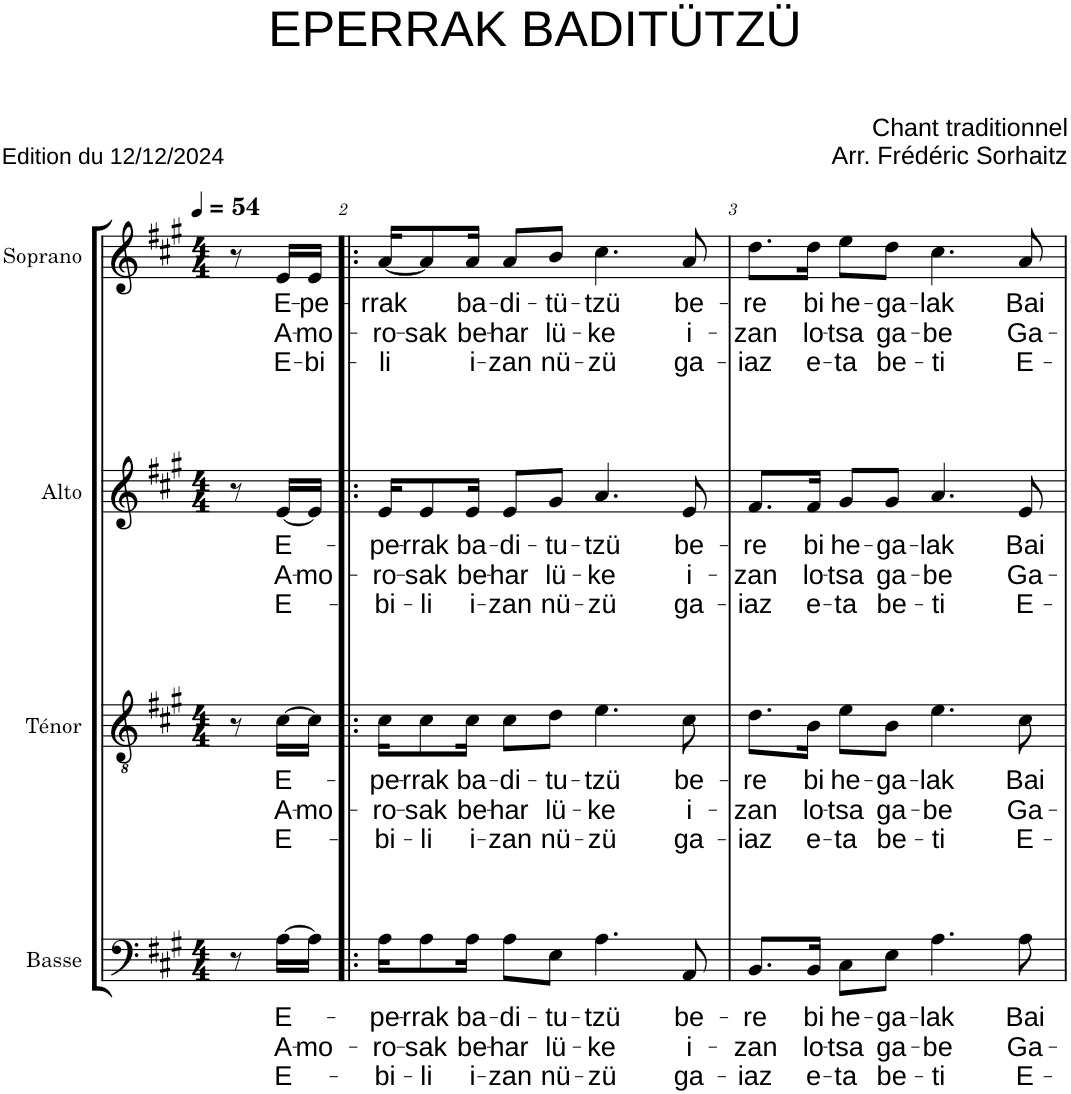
**kern	**text	**text	**text	**kern	**text	**text	**text	**kern	**text	**text	**text	**kern	**text	**text	**text
*part4	*part4	*part4	*part4	*part3	*part3	*part3	*part3	*part2	*part2	*part2	*part2	*part1	*part1	*part1	*part1
*staff4	*staff4	*staff4	*staff4	*staff3	*staff3	*staff3	*staff3	*staff2	*staff2	*staff2	*staff2	*staff1	*staff1	*staff1	*staff1
*I"Basse	*	*	*	*I"Ténor	*	*	*	*I"Alto	*	*	*	*I"Soprano	*	*	*
*I'B.	*	*	*	*I'T.	*	*	*	*I'A.	*	*	*	*I'S.	*	*	*
*clefF4	*	*	*	*clefGv2	*	*	*	*clefG2	*	*	*	*clefG2	*	*	*
*k[f#c#g#]	*	*	*	*k[f#c#g#]	*	*	*	*k[f#c#g#]	*	*	*	*k[f#c#g#]	*	*	*
*M4/4	*	*	*	*M4/4	*	*	*	*M4/4	*	*	*	*M4/4	*	*	*
*MM54	*	*	*	*MM54	*	*	*	*MM54	*	*	*	*MM54	*	*	*
=1	=1	=1	=1	=1	=1	=1	=1	=1	=1	=1	=1	=1	=1	=1	=1
8r	.	.	.	8r	.	.	.	8r	.	.	.	8r	.	.	.
!	!LO:LY:b	!LO:LY:b	!LO:LY:b	!	!LO:LY:b	!LO:LY:b	!LO:LY:b	!	!LO:LY:b	!LO:LY:b	!LO:LY:b	!	!LO:LY:b	!LO:LY:b	!LO:LY:b
[16A\LL	-E-	A-	E-	[16c#\LL	-E-	A-	E-	[16e/LL	-E-	A-	E-	16e/LL	-E-	A-	E-
!	!	!LO:LY:b	!	!	!	!LO:LY:b	!	!	!	!LO:LY:b	!	!	!LO:LY:b	!LO:LY:b	!LO:LY:b
16A\JJ]	.	-mo-	.	16c#\JJ]	.	-mo-	.	16e/JJ]	.	-mo-	.	16e/JJ	-pe-	-mo-	-bi-
=2!|:	=2!|:	=2!|:	=2!|:	=2!|:	=2!|:	=2!|:	=2!|:	=2!|:	=2!|:	=2!|:	=2!|:	=2!|:	=2!|:	=2!|:	=2!|:
!	!LO:LY:b	!LO:LY:b	!LO:LY:b	!	!LO:LY:b	!LO:LY:b	!LO:LY:b	!	!LO:LY:b	!LO:LY:b	!LO:LY:b	!	!LO:LY:b	!LO:LY:b	!LO:LY:b
16A\KL	-pe-	-ro-	-bi-	16c#\KL	-pe-	-ro-	-bi-	16e/KL	-pe-	-ro-	-bi-	[16a/KL	-rrak	-ro-	-li
!	!LO:LY:b	!LO:LY:b	!LO:LY:b	!	!LO:LY:b	!LO:LY:b	!LO:LY:b	!	!LO:LY:b	!LO:LY:b	!LO:LY:b	!	!	!LO:LY:b	!
8A\	-rrak	-sak	-li	8c#\	-rrak	-sak	-li	8e/	-rrak	-sak	-li	8a/]	.	-sak	.
!	!LO:LY:b	!LO:LY:b	!LO:LY:b	!	!LO:LY:b	!LO:LY:b	!LO:LY:b	!	!LO:LY:b	!LO:LY:b	!LO:LY:b	!	!LO:LY:b	!LO:LY:b	!LO:LY:b
16A\Jk	ba-	be-	i-	16c#\Jk	ba-	be-	i-	16e/Jk	ba-	be-	i-	16a/Jk	ba-	be-	i-
!	!LO:LY:b	!LO:LY:b	!LO:LY:b	!	!LO:LY:b	!LO:LY:b	!LO:LY:b	!	!LO:LY:b	!LO:LY:b	!LO:LY:b	!	!LO:LY:b	!LO:LY:b	!LO:LY:b
8A\L	-di-	-har	-zan	8c#\L	-di-	-har	-zan	8e/L	-di-	-har	-zan	8a/L	-di-	-har	-zan
!	!LO:LY:b	!LO:LY:b	!LO:LY:b	!	!LO:LY:b	!LO:LY:b	!LO:LY:b	!	!LO:LY:b	!LO:LY:b	!LO:LY:b	!	!LO:LY:b	!LO:LY:b	!LO:LY:b
8E\J	-tu-	lü-	nü-	8d\J	-tu-	lü-	nü-	8g#/J	-tu-	lü-	nü-	8b/J	-tü-	lü-	nü-
!	!LO:LY:b	!LO:LY:b	!LO:LY:b	!	!LO:LY:b	!LO:LY:b	!LO:LY:b	!	!LO:LY:b	!LO:LY:b	!LO:LY:b	!	!LO:LY:b	!LO:LY:b	!LO:LY:b
4.A\	-tzü	-ke	-zü	4.e\	-tzü	-ke	-zü	4.a/	-tzü	-ke	-zü	4.cc#\	-tzü	-ke	-zü
!	!LO:LY:b	!LO:LY:b	!LO:LY:b	!	!LO:LY:b	!LO:LY:b	!LO:LY:b	!	!LO:LY:b	!LO:LY:b	!LO:LY:b	!	!LO:LY:b	!LO:LY:b	!LO:LY:b
8AA/	be-	i-	ga-	8c#\	be-	i-	ga-	8e/	be-	i-	ga-	8a/	be-	i-	ga-
=3	=3	=3	=3	=3	=3	=3	=3	=3	=3	=3	=3	=3	=3	=3	=3
!	!LO:LY:b	!LO:LY:b	!LO:LY:b	!	!LO:LY:b	!LO:LY:b	!LO:LY:b	!	!LO:LY:b	!LO:LY:b	!LO:LY:b	!	!LO:LY:b	!LO:LY:b	!LO:LY:b
8.BB/L	-re	-zan	-iaz	8.d\L	-re	-zan	-iaz	8.f#/L	-re	-zan	-iaz	8.dd\L	-re	-zan	-iaz
!	!LO:LY:b	!LO:LY:b	!LO:LY:b	!	!LO:LY:b	!LO:LY:b	!LO:LY:b	!	!LO:LY:b	!LO:LY:b	!LO:LY:b	!	!LO:LY:b	!LO:LY:b	!LO:LY:b
16BB/Jk	bi	lo-	e-	16B\Jk	bi	lo-	e-	16f#/Jk	bi	lo-	e-	16dd\Jk	bi	lo-	e-
!	!LO:LY:b	!LO:LY:b	!LO:LY:b	!	!LO:LY:b	!LO:LY:b	!LO:LY:b	!	!LO:LY:b	!LO:LY:b	!LO:LY:b	!	!LO:LY:b	!LO:LY:b	!LO:LY:b
8C#\L	he-	-tsa	-ta	8e\L	he-	-tsa	-ta	8g#/L	he-	-tsa	-ta	8ee\L	he-	-tsa	-ta
!	!LO:LY:b	!LO:LY:b	!LO:LY:b	!	!LO:LY:b	!LO:LY:b	!LO:LY:b	!	!LO:LY:b	!LO:LY:b	!LO:LY:b	!	!LO:LY:b	!LO:LY:b	!LO:LY:b
8E\J	-ga-	ga-	be-	8B\J	-ga-	ga-	be-	8g#/J	-ga-	ga-	be-	8dd\J	-ga-	ga-	be-
!	!LO:LY:b	!LO:LY:b	!LO:LY:b	!	!LO:LY:b	!LO:LY:b	!LO:LY:b	!	!LO:LY:b	!LO:LY:b	!LO:LY:b	!	!LO:LY:b	!LO:LY:b	!LO:LY:b
4.A\	-lak	-be	-ti	4.e\	-lak	-be	-ti	4.a/	-lak	-be	-ti	4.cc#\	-lak	-be	-ti
!	!LO:LY:b	!LO:LY:b	!LO:LY:b	!	!LO:LY:b	!LO:LY:b	!LO:LY:b	!	!LO:LY:b	!LO:LY:b	!LO:LY:b	!	!LO:LY:b	!LO:LY:b	!LO:LY:b
8A\	Bai	Ga-	E-	8c#\	Bai	Ga-	E-	8e/	Bai	Ga-	E-	8a/	Bai	Ga-	E-
=	=	=	=	=	=	=	=	=	=	=	=	=	=	=	=
*-	*-	*-	*-	*-	*-	*-	*-	*-	*-	*-	*-	*-	*-	*-	*-
